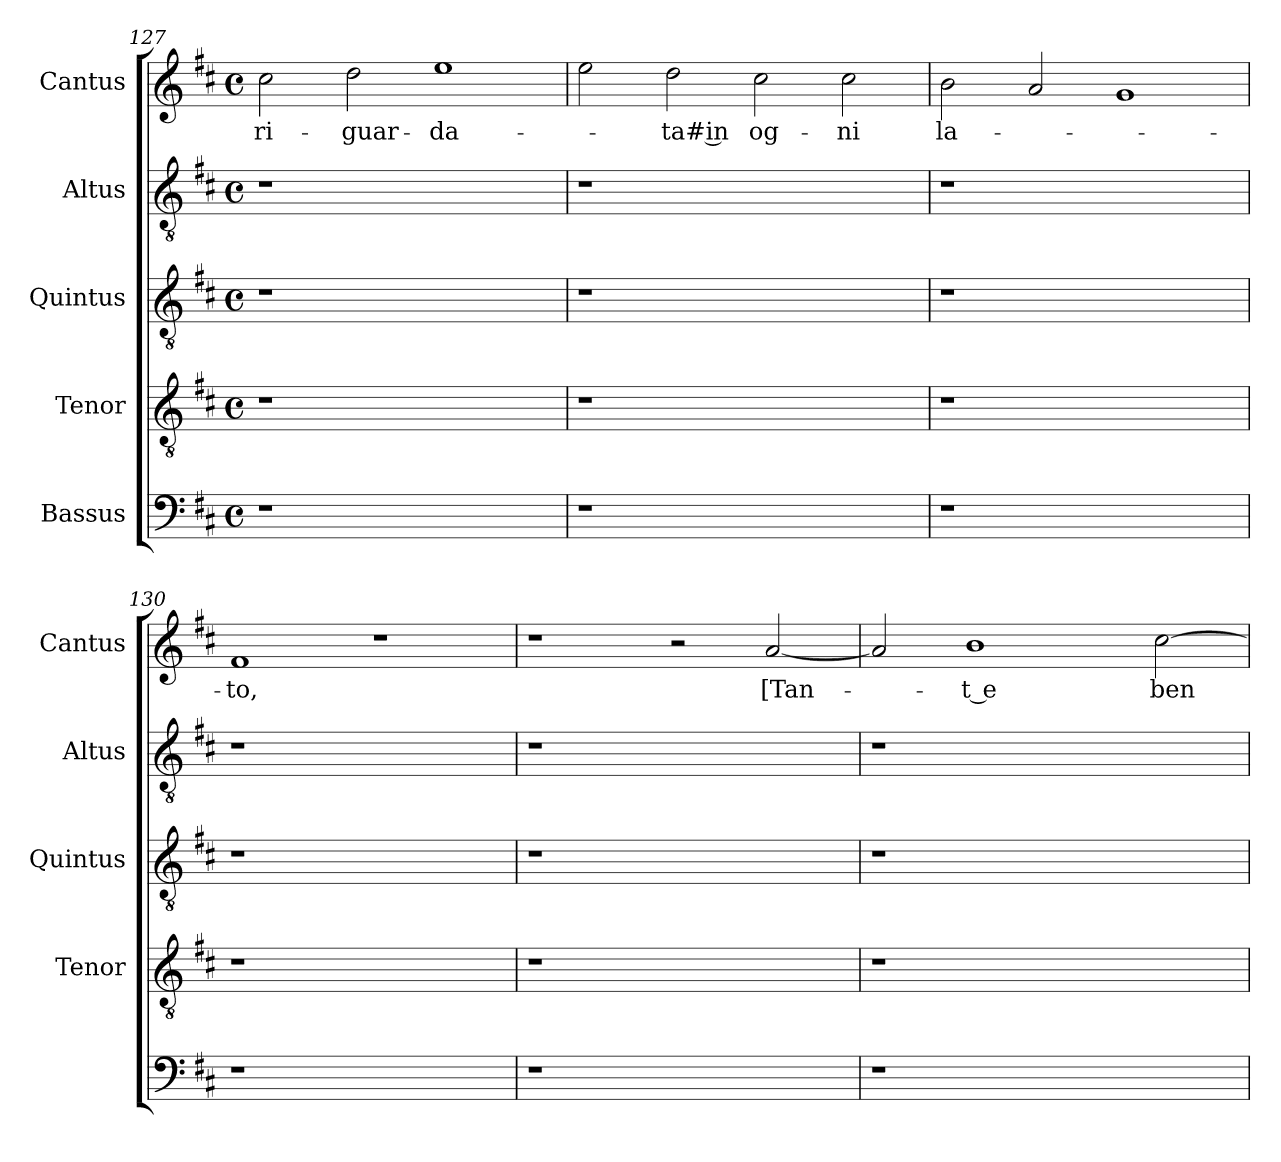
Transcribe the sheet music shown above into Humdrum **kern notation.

**kern	**kern	**kern	**kern	**kern	**text
*part5	*part4	*part3	*part2	*part1	*part1
*staff5	*staff4	*staff3	*staff2	*staff1	*staff1
*I"Bassus	*I"Tenor	*I"Quintus	*I"Altus	*I"Cantus	*
*	*I'Tenor	*I'Quintus	*I'Altus	*I'Cantus	*
*clefF4	*clefGv2	*clefGv2	*clefGv2	*clefG2	*
*k[f#c#]	*k[f#c#]	*k[f#c#]	*k[f#c#]	*k[f#c#]	*
*D:	*D:	*D:	*D:	*D:	*
*M4/4	*M4/4	*M4/4	*M4/4	*M4/4	*
*met(c)	*met(c)	*met(c)	*met(c)	*met(c)	*
=127	=127	=127	=127	=127	=127
!	!	!	!	!	!LO:LY:b
1r	1r	1r	1r	2cc#\	ri-
!	!	!	!	!	!LO:LY:b
.	.	.	.	2dd\	-guar-
!	!	!	!	!	!LO:LY:b
1ryy	1ryy	1ryy	1ryy	1ee	-da-
!!LO:LB:g=z
=128	=128	=128	=128	=128	=128
1r	1r	1r	1r	2ee\	.
!	!	!	!	!	!LO:LY:b
.	.	.	.	2dd\	-ta# in
!	!	!	!	!	!LO:LY:b
1ryy	1ryy	1ryy	1ryy	2cc#\	og-
!	!	!	!	!	!LO:LY:b
.	.	.	.	2cc#\	-ni
=129	=129	=129	=129	=129	=129
!	!	!	!	!	!LO:LY:b
1r	1r	1r	1r	2b\	la-
.	.	.	.	2a/	.
1ryy	1ryy	1ryy	1ryy	1g	.
=130	=130	=130	=130	=130	=130
!	!	!	!	!	!LO:LY:b
1r	1r	1r	1r	1f#	-to,
1ryy	1ryy	1ryy	1ryy	1r	.
=131	=131	=131	=131	=131	=131
1r	1r	1r	1r	1r	.
1ryy	1ryy	1ryy	1ryy	2r	.
!	!	!	!	!	!LO:LY:b
.	.	.	.	[<2a/	[Tan-
=132	=132	=132	=132	=132	=132
1r	1r	1r	1r	2a/]	.
!	!	!	!	!	!LO:LY:b:rj
.	.	.	.	1b	-t e
1ryy	1ryy	1ryy	1ryy	.	.
!	!	!	!	!	!LO:LY:b
.	.	.	.	[>2cc#\	ben
=	=	=	=	=	=
*-	*-	*-	*-	*-	*-
